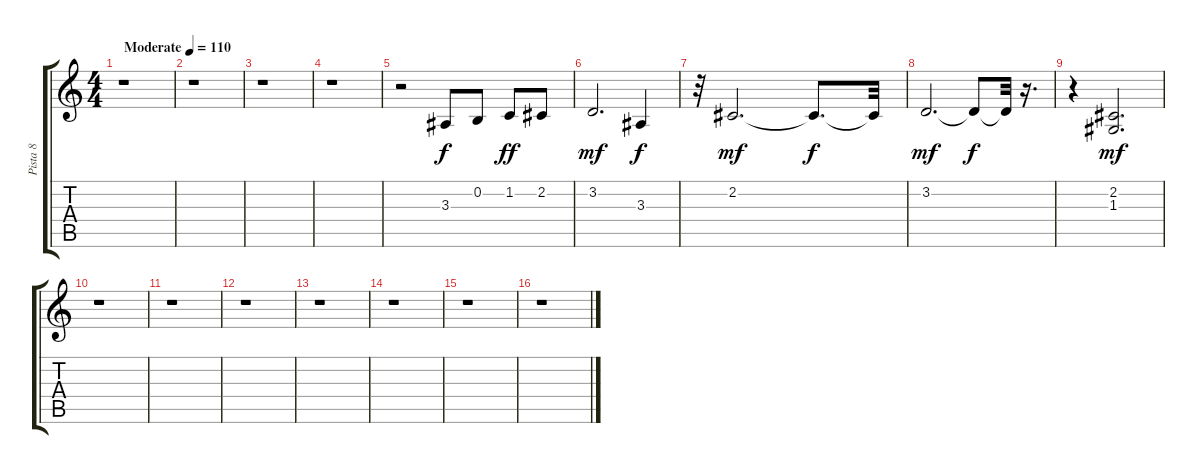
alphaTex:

\track ("Pista 8" "Pista 8") {solo instrument frenchhorn}
\staff {score tabs}
\tuning (E4 B3 G3 D3 A2 E2) {hide}
\ts (4 4)
\tempo (110 "Moderate")
\clef g2
\ks c
r.1{dy f instrument frenchhorn} |
r.1 |
r.1 |
r.1 |
r.2 3.3.8 0.2.8 1.2.8{dy ff} 2.2.8 |
3.2.2{d dy mf} 3.3.4{dy f} |
r.32 2.2.2{d dy mf} 2.2{t}.8{d dy f} 2.2{t}.32 |
3.2.2{d dy mf} 3.2{t}.8{dy f} 3.2{t}.32 r.16{d} |
r.4 (2.2 1.3).2{d dy mf} |
r.1 |
r.1 |
r.1 |
r.1 |
r.1 |
r.1 |
r.1
